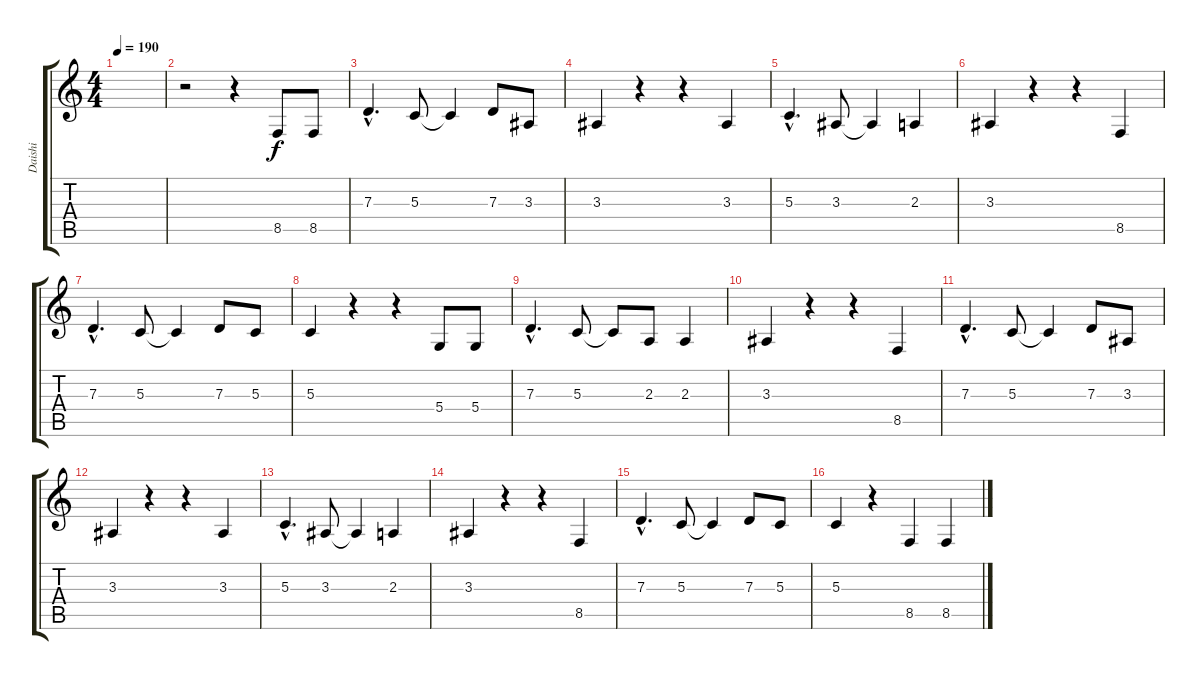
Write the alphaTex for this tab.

\track ("Daishi" "Daishi") {instrument lead6voice}
\staff {score tabs}
\tuning (E4 B3 G3 D3 A2 E2) {hide}
\ts (4 4)
\tempo 190
\clef g2
\ks c
|
r.2 r.4 8.5.8 8.5.8 |
7.3{hac}.4{d} 5.3.8 5.3{t}.4 7.3.8 3.3.8 |
3.3.4 r.4 r.4 3.3.4 |
5.3{hac}.4{d} 3.3.8 3.3{t}.4 2.3.4 |
3.3.4 r.4 r.4 8.5.4 |
7.3{hac}.4{d} 5.3.8 5.3{t}.4 7.3.8 5.3.8 |
5.3.4 r.4 r.4 5.4.8 5.4.8 |
7.3{hac}.4{d} 5.3.8 5.3{t}.8 2.3.8 2.3.4 |
3.3.4 r.4 r.4 8.5.4 |
7.3{hac}.4{d} 5.3.8 5.3{t}.4 7.3.8 3.3.8 |
3.3.4 r.4 r.4 3.3.4 |
5.3{hac}.4{d} 3.3.8 3.3{t}.4 2.3.4 |
3.3.4 r.4 r.4 8.5.4 |
7.3{hac}.4{d} 5.3.8 5.3{t}.4 7.3.8 5.3.8 |
5.3.4 r.4 8.5.4 8.5.4
